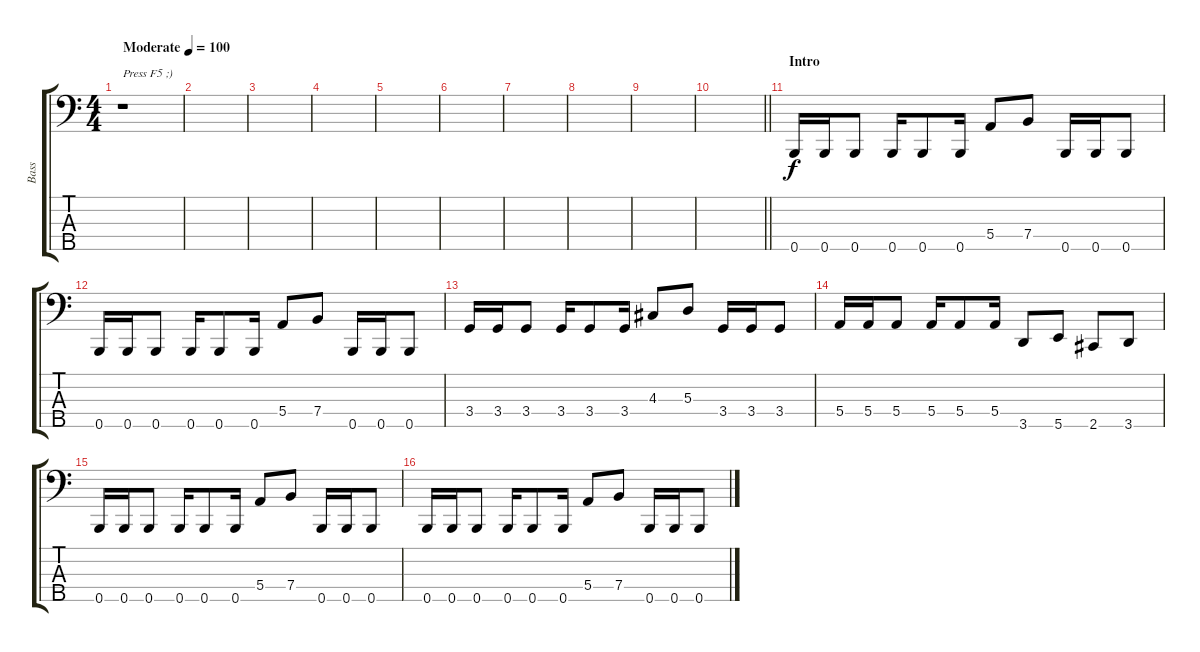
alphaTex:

\track ("Bass" "Bass") {instrument electricbasspick}
\staff {score tabs}
\tuning (G2 D2 A1 E1 B0) {hide}
\ts (4 4)
\tempo (100 "Moderate")
\clef f4
\ks c
r.1{txt "Press F5 ;)" dy f instrument electricbasspick} |
|
|
|
|
|
|
|
|
\barLineRight lightlight
|
\section ("" "Intro")
0.5.16 0.5.16 0.5.8 0.5.16 0.5.8 0.5.16 5.4.8 7.4.8 0.5.16 0.5.16 0.5.8 |
0.5.16 0.5.16 0.5.8 0.5.16 0.5.8 0.5.16 5.4.8 7.4.8 0.5.16 0.5.16 0.5.8 |
3.4.16 3.4.16 3.4.8 3.4.16 3.4.8 3.4.16 4.3.8 5.3.8 3.4.16 3.4.16 3.4.8 |
5.4.16 5.4.16 5.4.8 5.4.16 5.4.8 5.4.16 3.5.8 5.5.8 2.5.8 3.5.8 |
0.5.16 0.5.16 0.5.8 0.5.16 0.5.8 0.5.16 5.4.8 7.4.8 0.5.16 0.5.16 0.5.8 |
0.5.16 0.5.16 0.5.8 0.5.16 0.5.8 0.5.16 5.4.8 7.4.8 0.5.16 0.5.16 0.5.8
